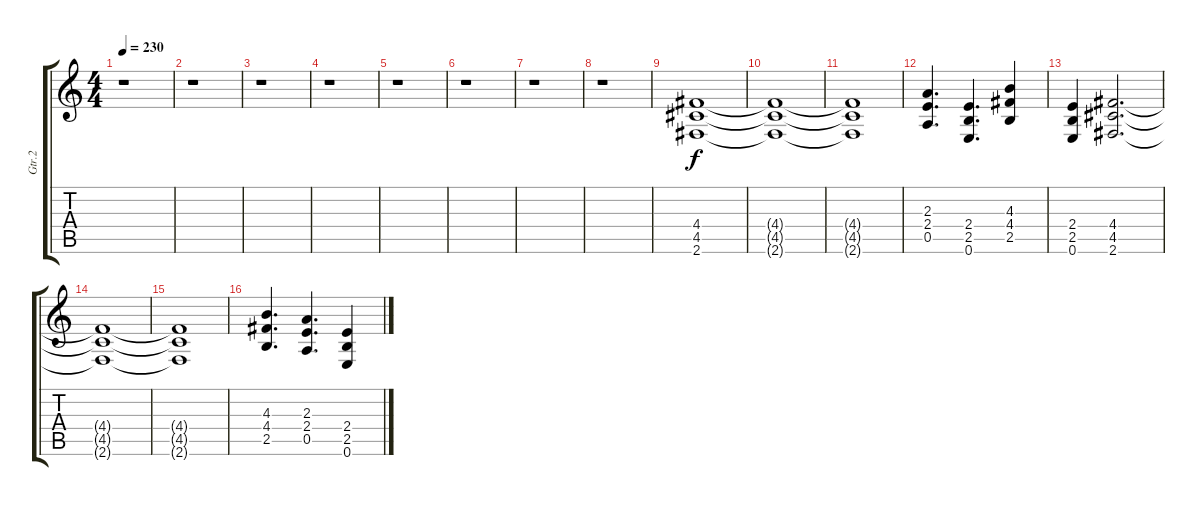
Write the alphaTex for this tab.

\track ("Gtr.2" "Gtr.2") {instrument distortionguitar}
\staff {score tabs}
\tuning (E4 B3 G3 D3 A2 E2) {hide}
\ts (4 4)
\tempo 230
\clef g2
\ks c
r.1{dy f instrument distortionguitar} |
r.1 |
r.1 |
r.1 |
r.1 |
r.1 |
r.1 |
r.1 |
(4.4 4.5 2.6).1 |
(4.4{t} 4.5{t} 2.6{t}).1 |
(4.4{t} 4.5{t} 2.6{t}).1 |
(2.3 2.4 0.5).4{d} (2.4 2.5 0.6).4{d} (4.3 4.4 2.5).4 |
(2.4 2.5 0.6).4 (4.4 4.5 2.6).2{d} |
(4.4{t} 4.5{t} 2.6{t}).1 |
(4.4{t} 4.5{t} 2.6{t}).1 |
(4.3 4.4 2.5).4{d} (2.3 2.4 0.5).4{d} (2.4 2.5 0.6).4
